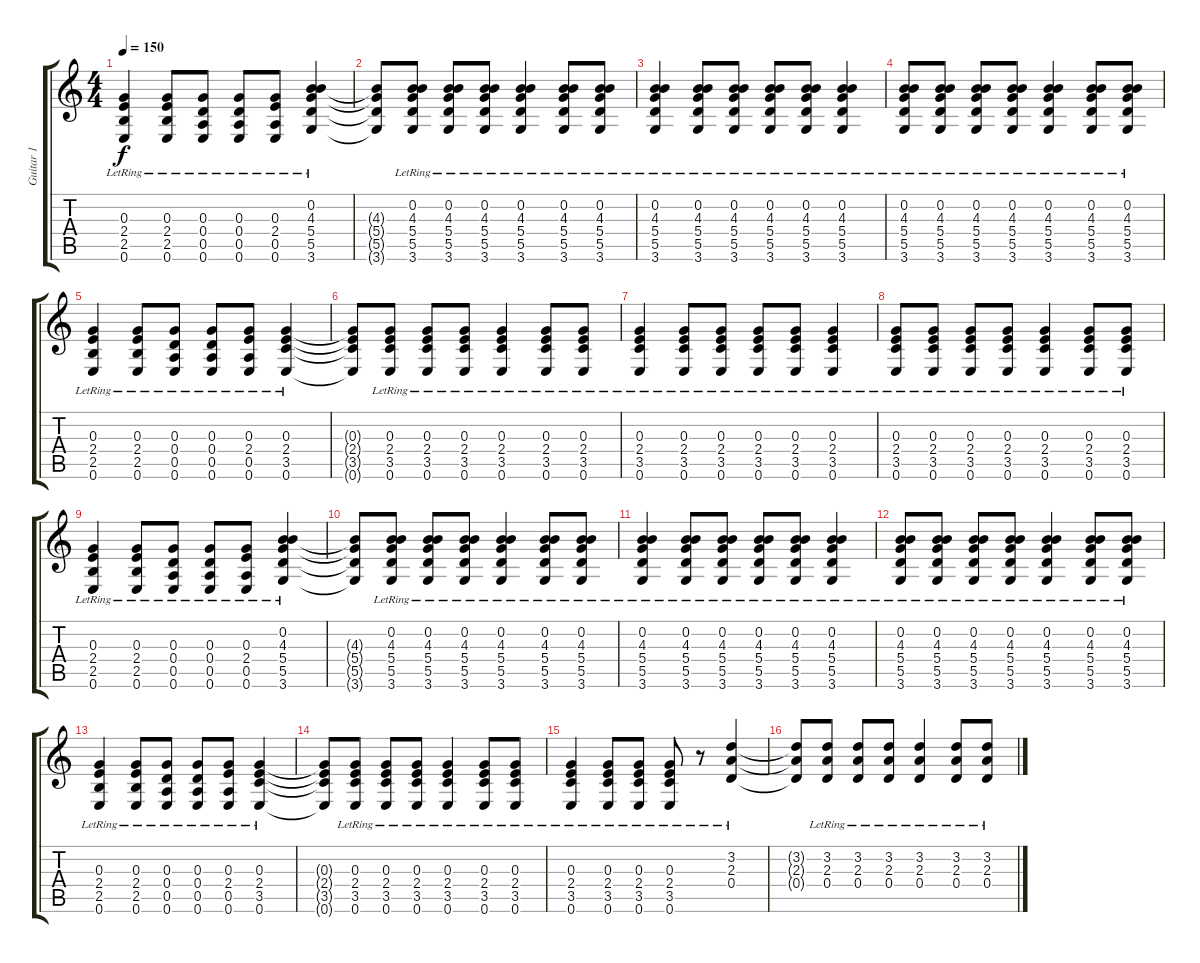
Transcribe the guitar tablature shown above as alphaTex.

\track ("Guitar 1" "Guitar 1") {instrument acousticguitarnylon}
\staff {score tabs}
\tuning (E4 B3 G3 D3 A2 E2) {hide}
\ts (4 4)
\tempo 150
\clef g2
\ks c
(0.3{lr} 2.4{lr} 2.5{lr} 0.6{lr}).4{dy f} (0.3{lr} 2.4{lr} 2.5{lr} 0.6{lr}).8 (0.3{lr} 0.4{lr} 0.5{lr} 0.6{lr}).8 (0.3{lr} 0.4{lr} 0.5{lr} 0.6{lr}).8 (0.3{lr} 2.4{lr} 0.5{lr} 0.6{lr}).8 (0.2{lr} 4.3{lr} 5.4{lr} 5.5{lr} 3.6{lr}).4 |
(4.3{t} 5.4{t} 5.5{t} 3.6{t}).8 (0.2{lr} 4.3{lr} 5.4{lr} 5.5{lr} 3.6{lr}).8 (0.2{lr} 4.3{lr} 5.4{lr} 5.5{lr} 3.6{lr}).8 (0.2{lr} 4.3{lr} 5.4{lr} 5.5{lr} 3.6{lr}).8 (0.2{lr} 4.3{lr} 5.4{lr} 5.5{lr} 3.6{lr}).4 (0.2{lr} 4.3{lr} 5.4{lr} 5.5{lr} 3.6{lr}).8 (0.2{lr} 4.3{lr} 5.4{lr} 5.5{lr} 3.6{lr}).8 |
(0.2{lr} 4.3{lr} 5.4{lr} 5.5{lr} 3.6{lr}).4 (0.2{lr} 4.3{lr} 5.4{lr} 5.5{lr} 3.6{lr}).8 (0.2{lr} 4.3{lr} 5.4{lr} 5.5{lr} 3.6{lr}).8 (0.2{lr} 4.3{lr} 5.4{lr} 5.5{lr} 3.6{lr}).8 (0.2{lr} 4.3{lr} 5.4{lr} 5.5{lr} 3.6{lr}).8 (0.2{lr} 4.3{lr} 5.4{lr} 5.5{lr} 3.6{lr}).4 |
(0.2{lr} 4.3{lr} 5.4{lr} 5.5{lr} 3.6{lr}).8 (0.2{lr} 4.3{lr} 5.4{lr} 5.5{lr} 3.6{lr}).8 (0.2{lr} 4.3{lr} 5.4{lr} 5.5{lr} 3.6{lr}).8 (0.2{lr} 4.3{lr} 5.4{lr} 5.5{lr} 3.6{lr}).8 (0.2{lr} 4.3{lr} 5.4{lr} 5.5{lr} 3.6{lr}).4 (0.2{lr} 4.3{lr} 5.4{lr} 5.5{lr} 3.6{lr}).8 (0.2{lr} 4.3{lr} 5.4{lr} 5.5{lr} 3.6{lr}).8 |
(0.3{lr} 2.4{lr} 2.5{lr} 0.6{lr}).4 (0.3{lr} 2.4{lr} 2.5{lr} 0.6{lr}).8 (0.3{lr} 0.4{lr} 0.5{lr} 0.6{lr}).8 (0.3{lr} 0.4{lr} 0.5{lr} 0.6{lr}).8 (0.3{lr} 2.4{lr} 0.5{lr} 0.6{lr}).8 (0.3{lr} 2.4{lr} 3.5{lr} 0.6{lr}).4 |
(0.3{t} 2.4{t} 3.5{t} 0.6{t}).8 (0.3{lr} 2.4{lr} 3.5{lr} 0.6{lr}).8 (0.3{lr} 2.4{lr} 3.5{lr} 0.6{lr}).8 (0.3{lr} 2.4{lr} 3.5{lr} 0.6{lr}).8 (0.3{lr} 2.4{lr} 3.5{lr} 0.6{lr}).4 (0.3{lr} 2.4{lr} 3.5{lr} 0.6{lr}).8 (0.3{lr} 2.4{lr} 3.5{lr} 0.6{lr}).8 |
(0.3{lr} 2.4{lr} 3.5{lr} 0.6{lr}).4 (0.3{lr} 2.4{lr} 3.5{lr} 0.6{lr}).8 (0.3{lr} 2.4{lr} 3.5{lr} 0.6{lr}).8 (0.3{lr} 2.4{lr} 3.5{lr} 0.6{lr}).8 (0.3{lr} 2.4{lr} 3.5{lr} 0.6{lr}).8 (0.3{lr} 2.4{lr} 3.5{lr} 0.6{lr}).4 |
(0.3{lr} 2.4{lr} 3.5{lr} 0.6{lr}).8 (0.3{lr} 2.4{lr} 3.5{lr} 0.6{lr}).8 (0.3{lr} 2.4{lr} 3.5{lr} 0.6{lr}).8 (0.3{lr} 2.4{lr} 3.5{lr} 0.6{lr}).8 (0.3{lr} 2.4{lr} 3.5{lr} 0.6{lr}).4 (0.3{lr} 2.4{lr} 3.5{lr} 0.6{lr}).8 (0.3{lr} 2.4{lr} 3.5{lr} 0.6{lr}).8 |
(0.3{lr} 2.4{lr} 2.5{lr} 0.6{lr}).4 (0.3{lr} 2.4{lr} 2.5{lr} 0.6{lr}).8 (0.3{lr} 0.4{lr} 0.5{lr} 0.6{lr}).8 (0.3{lr} 0.4{lr} 0.5{lr} 0.6{lr}).8 (0.3{lr} 2.4{lr} 0.5{lr} 0.6{lr}).8 (0.2{lr} 4.3{lr} 5.4{lr} 5.5{lr} 3.6{lr}).4 |
(4.3{t} 5.4{t} 5.5{t} 3.6{t}).8 (0.2{lr} 4.3{lr} 5.4{lr} 5.5{lr} 3.6{lr}).8 (0.2{lr} 4.3{lr} 5.4{lr} 5.5{lr} 3.6{lr}).8 (0.2{lr} 4.3{lr} 5.4{lr} 5.5{lr} 3.6{lr}).8 (0.2{lr} 4.3{lr} 5.4{lr} 5.5{lr} 3.6{lr}).4 (0.2{lr} 4.3{lr} 5.4{lr} 5.5{lr} 3.6{lr}).8 (0.2{lr} 4.3{lr} 5.4{lr} 5.5{lr} 3.6{lr}).8 |
(0.2{lr} 4.3{lr} 5.4{lr} 5.5{lr} 3.6{lr}).4 (0.2{lr} 4.3{lr} 5.4{lr} 5.5{lr} 3.6{lr}).8 (0.2{lr} 4.3{lr} 5.4{lr} 5.5{lr} 3.6{lr}).8 (0.2{lr} 4.3{lr} 5.4{lr} 5.5{lr} 3.6{lr}).8 (0.2{lr} 4.3{lr} 5.4{lr} 5.5{lr} 3.6{lr}).8 (0.2{lr} 4.3{lr} 5.4{lr} 5.5{lr} 3.6{lr}).4 |
(0.2{lr} 4.3{lr} 5.4{lr} 5.5{lr} 3.6{lr}).8 (0.2{lr} 4.3{lr} 5.4{lr} 5.5{lr} 3.6{lr}).8 (0.2{lr} 4.3{lr} 5.4{lr} 5.5{lr} 3.6{lr}).8 (0.2{lr} 4.3{lr} 5.4{lr} 5.5{lr} 3.6{lr}).8 (0.2{lr} 4.3{lr} 5.4{lr} 5.5{lr} 3.6{lr}).4 (0.2{lr} 4.3{lr} 5.4{lr} 5.5{lr} 3.6{lr}).8 (0.2{lr} 4.3{lr} 5.4{lr} 5.5{lr} 3.6{lr}).8 |
(0.3{lr} 2.4{lr} 2.5{lr} 0.6{lr}).4 (0.3{lr} 2.4{lr} 2.5{lr} 0.6{lr}).8 (0.3{lr} 0.4{lr} 0.5{lr} 0.6{lr}).8 (0.3{lr} 0.4{lr} 0.5{lr} 0.6{lr}).8 (0.3{lr} 2.4{lr} 0.5{lr} 0.6{lr}).8 (0.3{lr} 2.4{lr} 3.5{lr} 0.6{lr}).4 |
(0.3{t} 2.4{t} 3.5{t} 0.6{t}).8 (0.3{lr} 2.4{lr} 3.5{lr} 0.6{lr}).8 (0.3{lr} 2.4{lr} 3.5{lr} 0.6{lr}).8 (0.3{lr} 2.4{lr} 3.5{lr} 0.6{lr}).8 (0.3{lr} 2.4{lr} 3.5{lr} 0.6{lr}).4 (0.3{lr} 2.4{lr} 3.5{lr} 0.6{lr}).8 (0.3{lr} 2.4{lr} 3.5{lr} 0.6{lr}).8 |
(0.3{lr} 2.4{lr} 3.5{lr} 0.6{lr}).4 (0.3{lr} 2.4{lr} 3.5{lr} 0.6{lr}).8 (0.3{lr} 2.4{lr} 3.5{lr} 0.6{lr}).8 (0.3{lr} 2.4{lr} 3.5{lr} 0.6{lr}).8 r.8 (3.2{lr} 2.3{lr} 0.4{lr}).4 |
(3.2{t} 2.3{t} 0.4{t}).8 (3.2{lr} 2.3{lr} 0.4{lr}).8 (3.2{lr} 2.3{lr} 0.4{lr}).8 (3.2{lr} 2.3{lr} 0.4{lr}).8 (3.2{lr} 2.3{lr} 0.4{lr}).4 (3.2{lr} 2.3{lr} 0.4{lr}).8 (3.2{lr} 2.3{lr} 0.4{lr}).8
